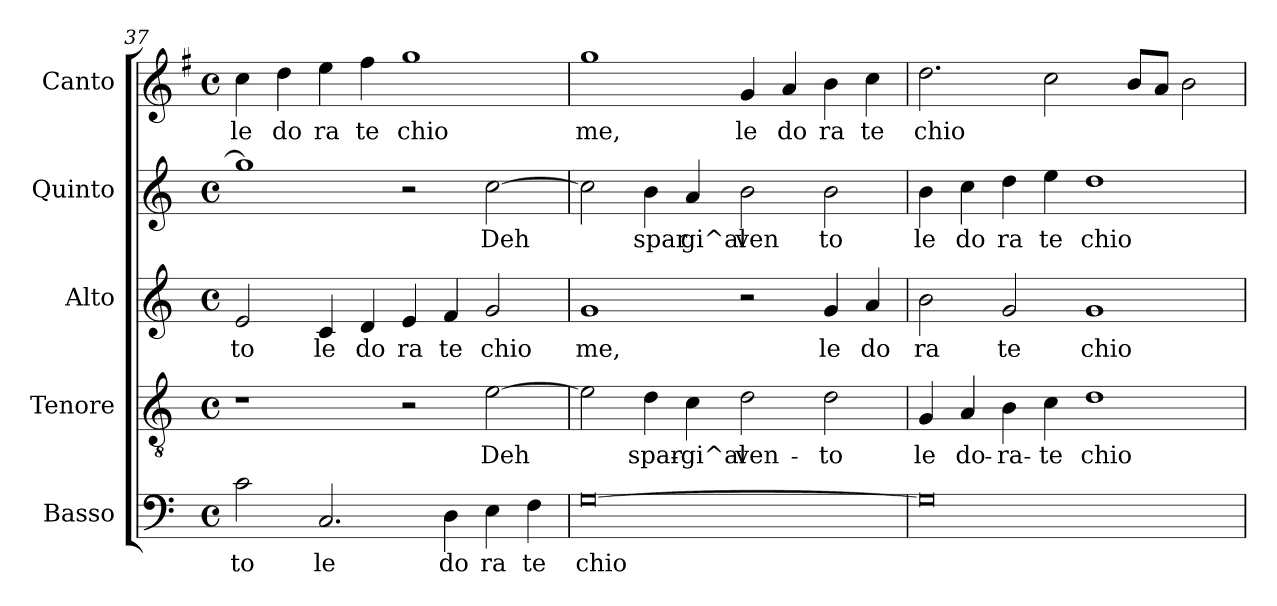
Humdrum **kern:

**kern	**text	**kern	**text	**kern	**text	**kern	**text	**kern	**text
*part5	*part5	*part4	*part4	*part3	*part3	*part2	*part2	*part1	*part1
*staff5	*staff5	*staff4	*staff4	*staff3	*staff3	*staff2	*staff2	*staff1	*staff1
*I"Basso	*	*I"Tenore	*	*I"Alto	*	*I"Quinto	*	*I"Canto	*
*clefF4	*	*clefGv2	*	*clefG2	*	*clefG2	*	*clefG2	*
*	*	*	*	*	*	*	*	*ITrd-3c-5	*
*k[]	*	*k[]	*	*k[]	*	*k[]	*	*k[]	*
*C:	*	*C:	*	*C:	*	*C:	*	*C:	*
*M4/4	*	*M4/4	*	*M4/4	*	*M4/4	*	*M4/4	*
*met(c)	*	*met(c)	*	*met(c)	*	*met(c)	*	*met(c)	*
=37	=37	=37	=37	=37	=37	=37	=37	=37	=37
!	!LO:LY:b:cj	!	!	!	!LO:LY:b:cj	!	!LO:LY:b:cj	!	!LO:LY:b:cj
2c\	to	1r	.	2e/	to	1gg]	.	4ff\	le
!	!	!	!	!	!	!	!	!	!LO:LY:b:cj
.	.	.	.	.	.	.	.	4gg\	do
!	!LO:LY:b:cj	!	!	!	!LO:LY:b:cj	!	!	!	!LO:LY:b:cj
2.C/	le	.	.	4c/	le	.	.	4aa\	ra
!	!	!	!	!	!LO:LY:b:cj	!	!	!	!LO:LY:b:cj
.	.	.	.	4d/	do	.	.	4bb\	te
!	!	!	!	!	!LO:LY:b:cj	!	!	!	!LO:LY:b:cj
.	.	2r	.	4e/	ra	2r	.	1ccc	chio
!	!LO:LY:b:cj	!	!	!	!LO:LY:b:cj	!	!	!	!
4D\	do	.	.	4f/	te	.	.	.	.
!	!LO:LY:b:cj	!	!LO:LY:b:cj	!	!LO:LY:b:cj	!	!LO:LY:b:cj	!	!
4E\	ra	[>2e\	Deh	2g/	chio	[>2cc\	Deh	.	.
!	!LO:LY:b:cj	!	!	!	!	!	!	!	!
4F\	te	.	.	.	.	.	.	.	.
=38	=38	=38	=38	=38	=38	=38	=38	=38	=38
!	!LO:LY:b:cj	!	!LO:LY:b:cj	!	!LO:LY:b:cj	!	!LO:LY:b:cj	!	!LO:LY:b:cj
[>0G	chio	2e\]	.	1g	me,	2cc\]	.	1ccc	me,
!	!	!	!LO:LY:b:cj	!	!	!	!LO:LY:b:cj	!	!
.	.	4d\	spar-	.	.	4b\	spar	.	.
!	!	!	!LO:LY:b:cj	!	!	!	!LO:LY:b:cj	!	!
.	.	4c\	-gi^al	.	.	4a/	gi^al	.	.
!	!	!	!LO:LY:b:cj	!	!	!	!LO:LY:b:cj	!	!LO:LY:b:cj
.	.	2d\	ven-	2r	.	2b\	ven	4cc/	le
!	!	!	!	!	!	!	!	!	!LO:LY:b:cj
.	.	.	.	.	.	.	.	4dd/	do
!	!	!	!LO:LY:b:cj	!	!LO:LY:b:cj	!	!LO:LY:b:cj	!	!LO:LY:b:cj
.	.	2d\	-to	4g/	le	2b\	to	4ee\	ra
!	!	!	!	!	!LO:LY:b:cj	!	!	!	!LO:LY:b:cj
.	.	.	.	4a/	do	.	.	4ff\	te
=39	=39	=39	=39	=39	=39	=39	=39	=39	=39
!	!LO:LY:b:cj	!	!LO:LY:b:cj	!	!LO:LY:b:cj	!	!LO:LY:b:cj	!	!LO:LY:b:cj
0G]	.	4G/	le	2b\	ra	4b\	le	2.gg\	chio
!	!	!	!LO:LY:b:cj	!	!	!	!LO:LY:b:cj	!	!
.	.	4A/	do-	.	.	4cc\	do	.	.
!	!	!	!LO:LY:b:cj	!	!LO:LY:b:cj	!	!LO:LY:b:cj	!	!
.	.	4B\	-ra-	2g/	te	4dd\	ra	.	.
!	!	!	!LO:LY:b:cj	!	!	!	!LO:LY:b:cj	!	!LO:LY:b:cj
.	.	4c\	-te	.	.	4ee\	te	2ff\	.
!	!	!	!LO:LY:b:cj	!	!LO:LY:b:cj	!	!LO:LY:b:cj	!	!
.	.	1d	chio-	1g	chio	1dd	chio	.	.
!	!	!	!	!	!	!	!	!	!LO:LY:b:cj
.	.	.	.	.	.	.	.	8ee/L	.
!	!	!	!	!	!	!	!	!	!LO:LY:b:cj
.	.	.	.	.	.	.	.	8dd/J	.
!	!	!	!	!	!	!	!	!	!LO:LY:b:cj
.	.	.	.	.	.	.	.	2ee\	.
=	=	=	=	=	=	=	=	=	=
*-	*-	*-	*-	*-	*-	*-	*-	*-	*-
